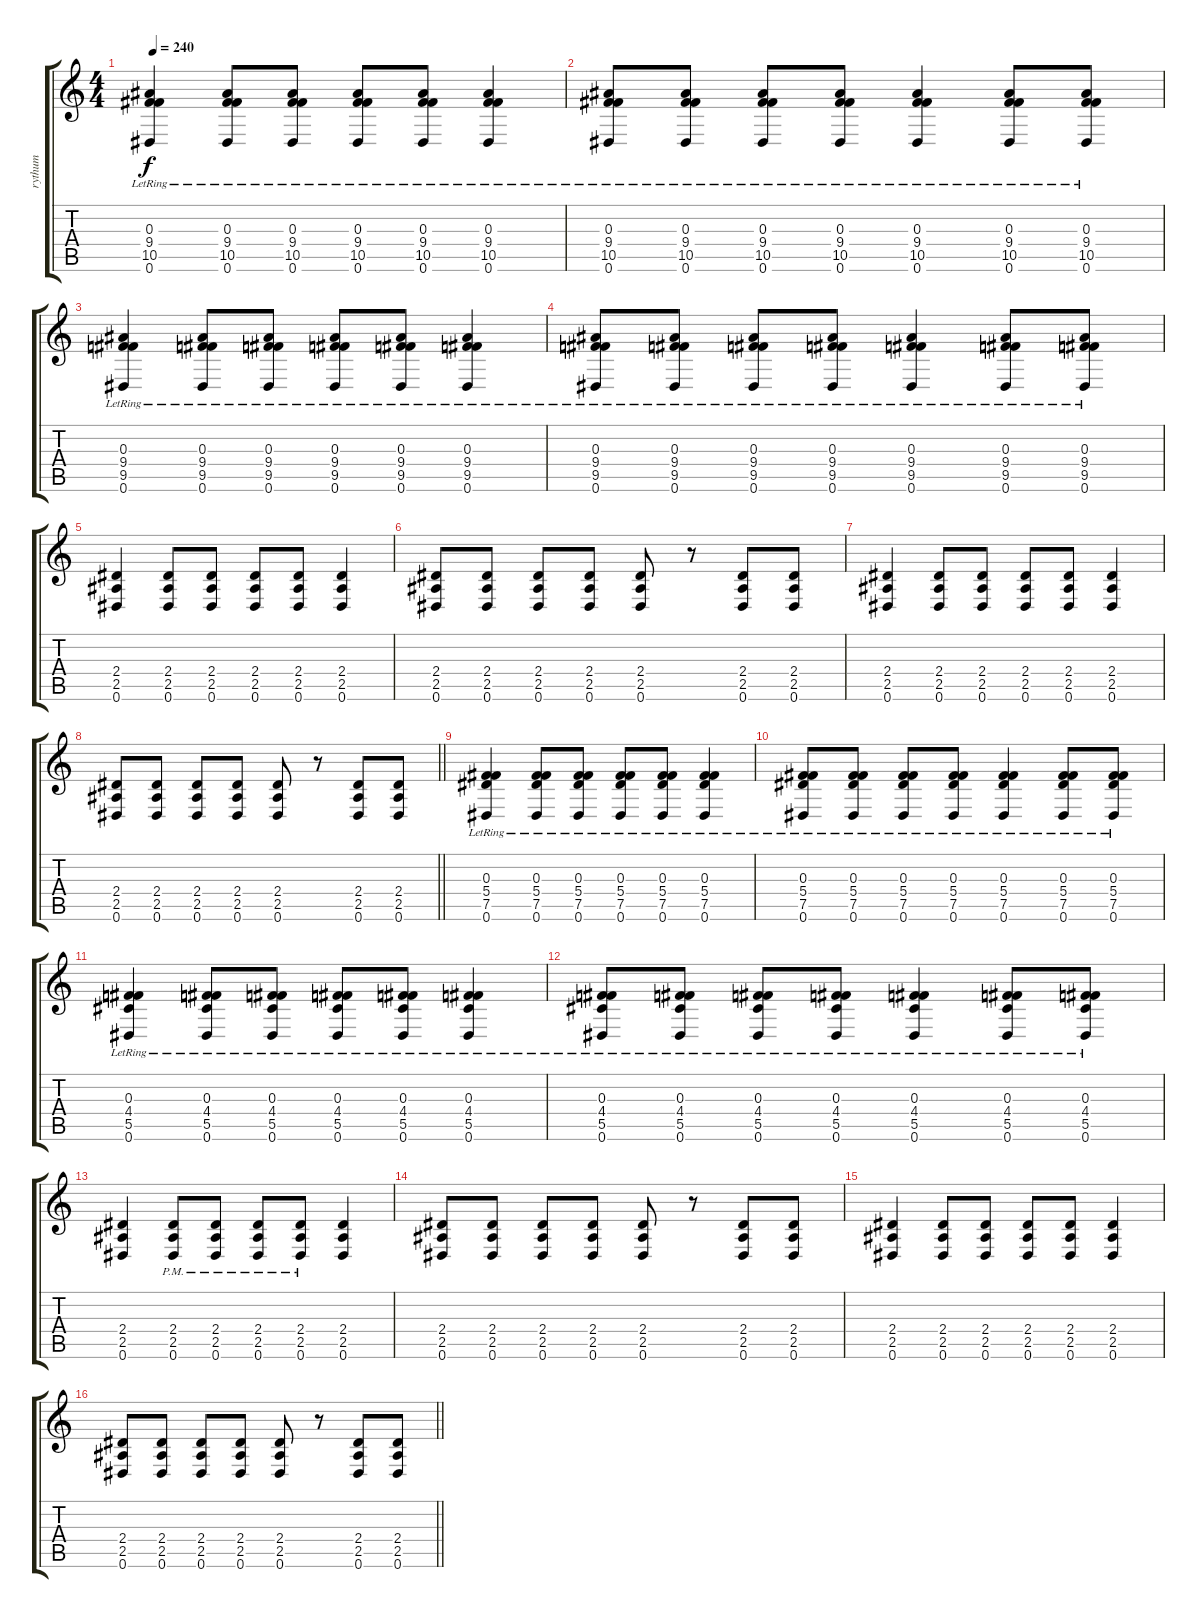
\track ("rythum" "rythum") {instrument overdrivenguitar}
\staff {score tabs}
\tuning (Eb4 Bb3 Gb3 Db3 Ab2 Eb2) {hide}
\ts (4 4)
\tempo 240
\clef g2
\ks c
(0.3{lr} 9.4 10.5 0.6{lr}).4{dy f} (0.3{lr} 9.4 10.5 0.6{lr}).8 (0.3{lr} 9.4 10.5 0.6{lr}).8 (0.3{lr} 9.4 10.5 0.6{lr}).8 (0.3{lr} 9.4 10.5 0.6{lr}).8 (0.3{lr} 9.4 10.5 0.6{lr}).4 |
(0.3{lr} 9.4 10.5 0.6{lr}).8 (0.3{lr} 9.4 10.5 0.6{lr}).8 (0.3{lr} 9.4 10.5 0.6{lr}).8 (0.3{lr} 9.4 10.5 0.6{lr}).8 (0.3{lr} 9.4 10.5 0.6{lr}).4 (0.3{lr} 9.4 10.5 0.6{lr}).8 (0.3{lr} 9.4 10.5 0.6{lr}).8 |
(0.3{lr} 9.4 9.5 0.6{lr}).4 (0.3{lr} 9.4 9.5 0.6{lr}).8 (0.3{lr} 9.4 9.5 0.6{lr}).8 (0.3{lr} 9.4 9.5 0.6{lr}).8 (0.3{lr} 9.4 9.5 0.6{lr}).8 (0.3{lr} 9.4 9.5 0.6{lr}).4 |
(0.3{lr} 9.4 9.5 0.6{lr}).8 (0.3{lr} 9.4 9.5 0.6{lr}).8 (0.3{lr} 9.4 9.5 0.6{lr}).8 (0.3{lr} 9.4 9.5 0.6{lr}).8 (0.3{lr} 9.4 9.5 0.6{lr}).4 (0.3{lr} 9.4 9.5 0.6{lr}).8 (0.3{lr} 9.4 9.5 0.6{lr}).8 |
(2.4 2.5 0.6).4 (2.4 2.5 0.6).8 (2.4 2.5 0.6).8 (2.4 2.5 0.6).8 (2.4 2.5 0.6).8 (2.4 2.5 0.6).4 |
(2.4 2.5 0.6).8 (2.4 2.5 0.6).8 (2.4 2.5 0.6).8 (2.4 2.5 0.6).8 (2.4 2.5 0.6).8 r.8 (2.4 2.5 0.6).8 (2.4 2.5 0.6).8 |
(2.4 2.5 0.6).4 (2.4 2.5 0.6).8 (2.4 2.5 0.6).8 (2.4 2.5 0.6).8 (2.4 2.5 0.6).8 (2.4 2.5 0.6).4 |
\barLineRight lightlight
(2.4 2.5 0.6).8 (2.4 2.5 0.6).8 (2.4 2.5 0.6).8 (2.4 2.5 0.6).8 (2.4 2.5 0.6).8 r.8 (2.4 2.5 0.6).8 (2.4 2.5 0.6).8 |
(0.3{lr} 5.4 7.5 0.6{lr}).4 (0.3{lr} 5.4 7.5 0.6{lr}).8 (0.3{lr} 5.4 7.5 0.6{lr}).8 (0.3{lr} 5.4 7.5 0.6{lr}).8 (0.3{lr} 5.4 7.5 0.6{lr}).8 (0.3{lr} 5.4 7.5 0.6{lr}).4 |
(0.3{lr} 5.4 7.5 0.6{lr}).8 (0.3{lr} 5.4 7.5 0.6{lr}).8 (0.3{lr} 5.4 7.5 0.6{lr}).8 (0.3{lr} 5.4 7.5 0.6{lr}).8 (0.3{lr} 5.4 7.5 0.6{lr}).4 (0.3{lr} 5.4 7.5 0.6{lr}).8 (0.3{lr} 5.4 7.5 0.6{lr}).8 |
(0.3{lr} 4.4 5.5 0.6{lr}).4 (0.3{lr} 4.4 5.5 0.6{lr}).8 (0.3{lr} 4.4 5.5 0.6{lr}).8 (0.3{lr} 4.4 5.5 0.6{lr}).8 (0.3{lr} 4.4 5.5 0.6{lr}).8 (0.3{lr} 4.4 5.5 0.6{lr}).4 |
(0.3{lr} 4.4 5.5 0.6{lr}).8 (0.3{lr} 4.4 5.5 0.6{lr}).8 (0.3{lr} 4.4 5.5 0.6{lr}).8 (0.3{lr} 4.4 5.5 0.6{lr}).8 (0.3{lr} 4.4 5.5 0.6{lr}).4 (0.3{lr} 4.4 5.5 0.6{lr}).8 (0.3{lr} 4.4 5.5 0.6{lr}).8 |
(2.4 2.5 0.6).4 (2.4{pm} 2.5{pm} 0.6{pm}).8 (2.4{pm} 2.5{pm} 0.6{pm}).8 (2.4{pm} 2.5{pm} 0.6{pm}).8 (2.4{pm} 2.5{pm} 0.6{pm}).8 (2.4 2.5 0.6).4 |
(2.4 2.5 0.6).8 (2.4 2.5 0.6).8 (2.4 2.5 0.6).8 (2.4 2.5 0.6).8 (2.4 2.5 0.6).8 r.8 (2.4 2.5 0.6).8 (2.4 2.5 0.6).8 |
(2.4 2.5 0.6).4 (2.4 2.5 0.6).8 (2.4 2.5 0.6).8 (2.4 2.5 0.6).8 (2.4 2.5 0.6).8 (2.4 2.5 0.6).4 |
\barLineRight lightlight
(2.4 2.5 0.6).8 (2.4 2.5 0.6).8 (2.4 2.5 0.6).8 (2.4 2.5 0.6).8 (2.4 2.5 0.6).8 r.8 (2.4 2.5 0.6).8 (2.4 2.5 0.6).8
